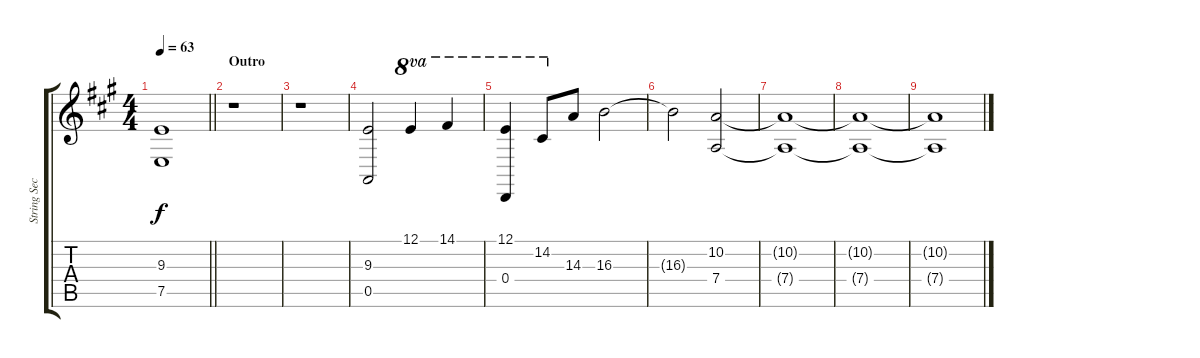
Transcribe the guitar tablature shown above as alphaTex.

\track ("String Section" "String Sec") {instrument stringensemble1}
\staff {score tabs}
\tuning (E4 B3 G3 D3 A2 E2) {hide}
\ts (4 4)
\tempo 63
\clef g2
\barLineRight lightlight
\ks a
(9.3{t} 7.5{t}).1{dy f} |
\section ("" "Outro")
r.1 |
r.1 |
(9.3 0.5).2 12.1.4{ot 8va} 14.1.4{ot 8va} |
(12.1 0.4).4{ot 8va} 14.2.8{ot 8va} 14.3.8 16.3.2 |
16.3{t}.2 (10.2 7.4).2 |
(10.2{t} 7.4{t}).1 |
(10.2{t} 7.4{t}).1 |
(10.2{t} 7.4{t}).1
